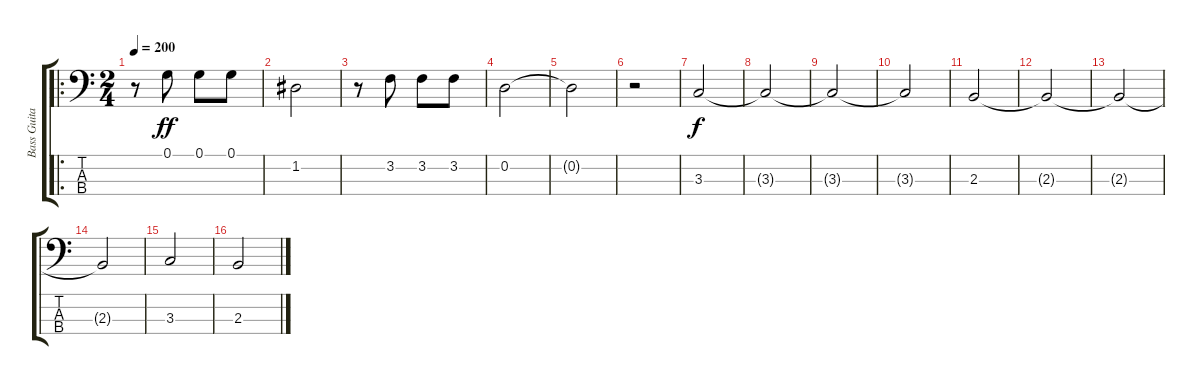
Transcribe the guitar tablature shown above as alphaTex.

\track ("Bass Guitar" "Bass Guita") {instrument electricbassfinger}
\staff {score tabs}
\tuning (G2 D2 A1 E1) {hide}
\ro
\ts (2 4)
\tempo 200
\clef f4
\ks c
r.8{dy ff instrument electricbassfinger} 0.1.8 0.1.8 0.1.8 |
1.2.2 |
r.8 3.2.8 3.2.8 3.2.8 |
0.2.2 |
0.2{t}.2 |
r.2 |
3.3.2{dy f} |
3.3{t}.2 |
3.3{t}.2 |
3.3{t}.2 |
2.3.2 |
2.3{t}.2 |
2.3{t}.2 |
2.3{t}.2 |
3.3.2 |
2.3.2
